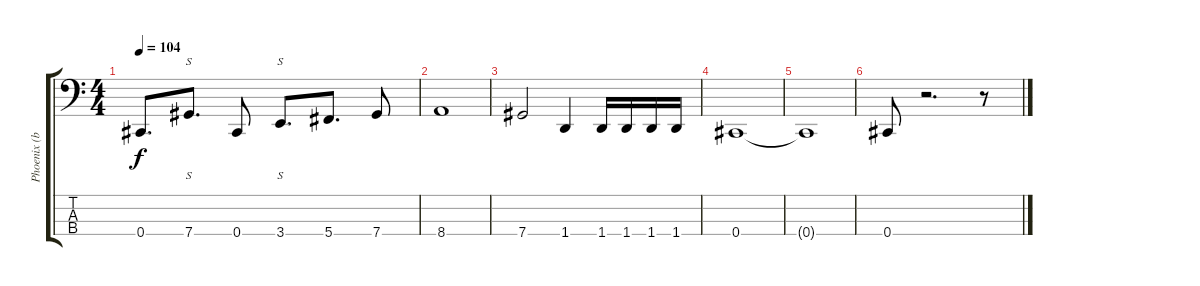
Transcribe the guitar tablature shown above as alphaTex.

\track ("Phoenix (bass)" "Phoenix (b") {instrument electricbasspick}
\staff {score tabs}
\tuning (Gb2 Db2 Ab1 Db1) {hide}
\ts (4 4)
\tempo 104
\clef f4
\ks c
0.4.8{d dy f} 7.4.8{s d} 0.4.8 3.4.8{s d} 5.4.8{d} 7.4.8 |
8.4.1 |
7.4.2 1.4.4 1.4.16 1.4.16 1.4.16 1.4.16 |
0.4.1 |
0.4{t}.1 |
0.4.8 r.2{d} r.8
